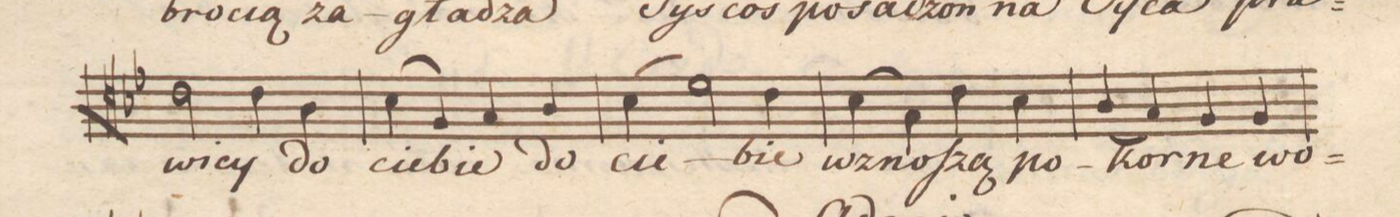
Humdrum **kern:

**kern	**text	**dynam
*I"Tenore	*	*
*clefC4	*	*
*k[b-e-]	*	*
*met(c)	*	*
*M4/4	*	*
2c\	-wi-	.
4c\	-cy	.
4A\	do	.
=54	=54	=54
(4B-\	cie-	.
4F/)	.	.
4G/	-bie	.
4A/	do	.
=55	=55	=55
(4B-\	cie-	.
2d\)	.	.
4c\	-bie	.
=56	=56	=56
(4B-\	wzno-	.
4G\)	.	.
4c\	-ſzą	.
4B-\	po-	.
=57	=57	=57
(4A/	-ko-	.
4G/)	.	.
4F/	-rne	.
4F/	wo-	.
=58	=58	=58
*-	*-	*-
